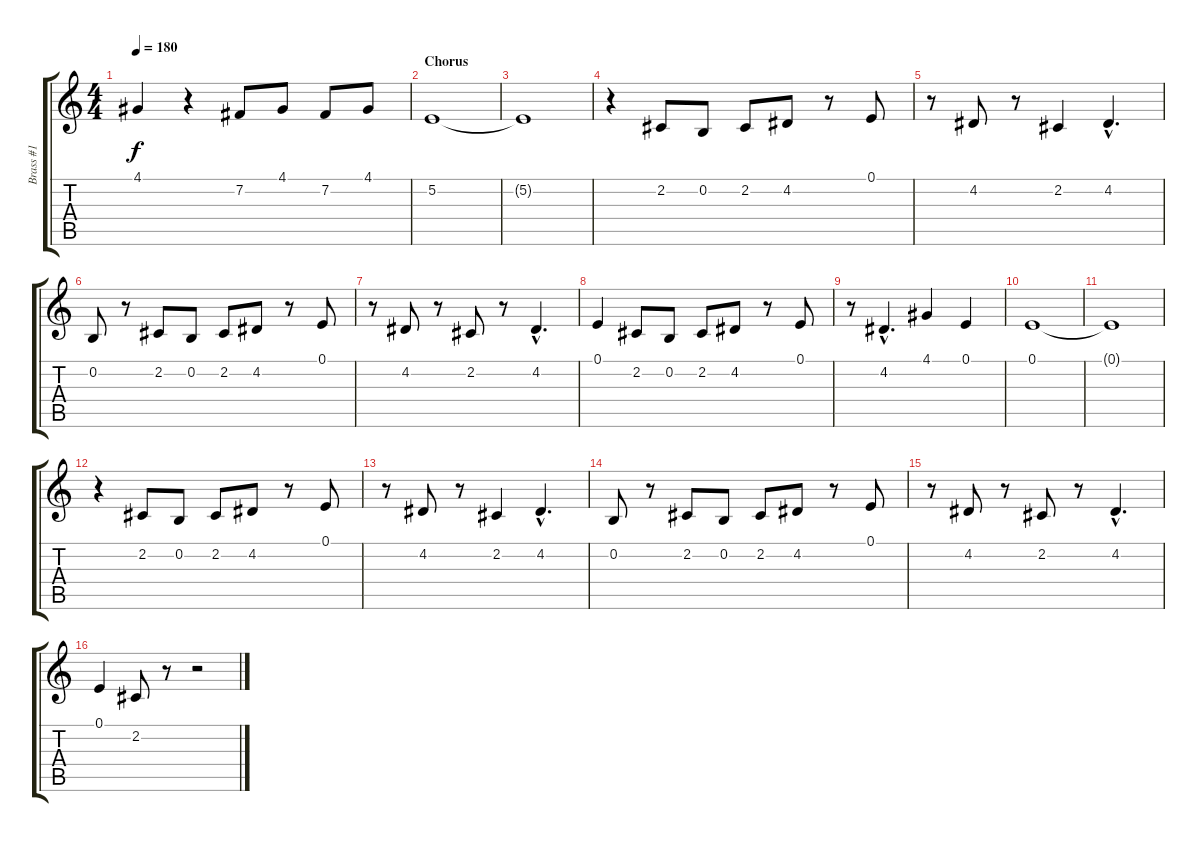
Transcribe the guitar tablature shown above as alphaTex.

\track ("Brass #1" "Brass #1") {instrument trumpet}
\staff {score tabs}
\tuning (E4 B3 G3 D3 A2 E2) {hide}
\ts (4 4)
\tempo 180
\clef g2
\ks c
4.1{t}.4{dy f} r.4 7.2.8 4.1.8 7.2.8 4.1.8 |
\section ("" "Chorus")
5.2.1 |
5.2{t}.1 |
r.4 2.2.8 0.2.8 2.2.8 4.2.8 r.8 0.1.8 |
r.8 4.2.8 r.8 2.2.4 4.2{hac}.4{d} |
0.2.8 r.8 2.2.8 0.2.8 2.2.8 4.2.8 r.8 0.1.8 |
r.8 4.2.8 r.8 2.2.8 r.8 4.2{hac}.4{d} |
0.1.4 2.2.8 0.2.8 2.2.8 4.2.8 r.8 0.1.8 |
r.8 4.2{hac}.4{d} 4.1.4 0.1.4 |
0.1.1 |
0.1{t}.1 |
r.4 2.2.8 0.2.8 2.2.8 4.2.8 r.8 0.1.8 |
r.8 4.2.8 r.8 2.2.4 4.2{hac}.4{d} |
0.2.8 r.8 2.2.8 0.2.8 2.2.8 4.2.8 r.8 0.1.8 |
r.8 4.2.8 r.8 2.2.8 r.8 4.2{hac}.4{d} |
0.1.4 2.2.8 r.8 r.2
